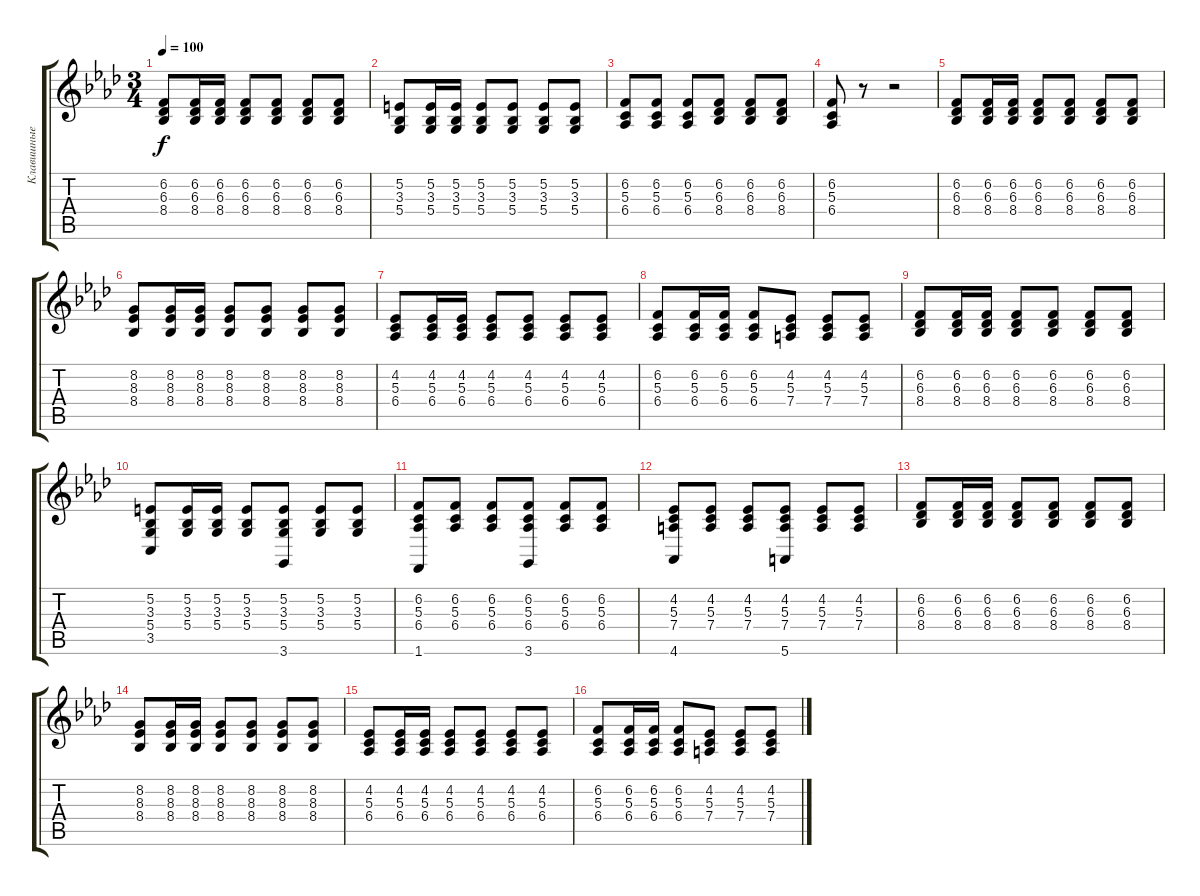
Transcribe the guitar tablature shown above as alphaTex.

\track ("Клавишные 1" "Клавишные ") {instrument brightacousticpiano}
\staff {score tabs}
\tuning (E4 B3 G3 D3 A2 E2) {hide}
\ts (3 4)
\tempo 100
\clef g2
\ks fminor
(6.2 6.3 8.4).8{dy f} (6.2 6.3 8.4).16 (6.2 6.3 8.4).16 (6.2 6.3 8.4).8 (6.2 6.3 8.4).8 (6.2 6.3 8.4).8 (6.2 6.3 8.4).8 |
(5.2 3.3 5.4).8 (5.2 3.3 5.4).16 (5.2 3.3 5.4).16 (5.2 3.3 5.4).8 (5.2 3.3 5.4).8 (5.2 3.3 5.4).8 (5.2 3.3 5.4).8 |
(6.2 5.3 6.4).8 (6.2 5.3 6.4).8 (6.2 5.3 6.4).8 (6.2 6.3 8.4).8 (6.2 6.3 8.4).8 (6.2 6.3 8.4).8 |
(6.2 5.3 6.4).8 r.8 r.2 |
(6.2 6.3 8.4).8 (6.2 6.3 8.4).16 (6.2 6.3 8.4).16 (6.2 6.3 8.4).8 (6.2 6.3 8.4).8 (6.2 6.3 8.4).8 (6.2 6.3 8.4).8 |
(8.2 8.3 8.4).8 (8.2 8.3 8.4).16 (8.2 8.3 8.4).16 (8.2 8.3 8.4).8 (8.2 8.3 8.4).8 (8.2 8.3 8.4).8 (8.2 8.3 8.4).8 |
(4.2 5.3 6.4).8 (4.2 5.3 6.4).16 (4.2 5.3 6.4).16 (4.2 5.3 6.4).8 (4.2 5.3 6.4).8 (4.2 5.3 6.4).8 (4.2 5.3 6.4).8 |
(6.2 5.3 6.4).8 (6.2 5.3 6.4).16 (6.2 5.3 6.4).16 (6.2 5.3 6.4).8 (4.2 5.3 7.4).8 (4.2 5.3 7.4).8 (4.2 5.3 7.4).8 |
(6.2 6.3 8.4).8 (6.2 6.3 8.4).16 (6.2 6.3 8.4).16 (6.2 6.3 8.4).8 (6.2 6.3 8.4).8 (6.2 6.3 8.4).8 (6.2 6.3 8.4).8 |
(5.2 3.3 5.4 3.5).8 (5.2 3.3 5.4).16 (5.2 3.3 5.4).16 (5.2 3.3 5.4).8 (5.2 3.3 5.4 3.6).8 (5.2 3.3 5.4).8 (5.2 3.3 5.4).8 |
(6.2 5.3 6.4 1.6).8 (6.2 5.3 6.4).8 (6.2 5.3 6.4).8 (6.2 5.3 6.4 3.6).8 (6.2 5.3 6.4).8 (6.2 5.3 6.4).8 |
(4.2 5.3 7.4 4.6).8 (4.2 5.3 7.4).8 (4.2 5.3 7.4).8 (4.2 5.3 7.4 5.6).8 (4.2 5.3 7.4).8 (4.2 5.3 7.4).8 |
(6.2 6.3 8.4).8 (6.2 6.3 8.4).16 (6.2 6.3 8.4).16 (6.2 6.3 8.4).8 (6.2 6.3 8.4).8 (6.2 6.3 8.4).8 (6.2 6.3 8.4).8 |
(8.2 8.3 8.4).8 (8.2 8.3 8.4).16 (8.2 8.3 8.4).16 (8.2 8.3 8.4).8 (8.2 8.3 8.4).8 (8.2 8.3 8.4).8 (8.2 8.3 8.4).8 |
(4.2 5.3 6.4).8 (4.2 5.3 6.4).16 (4.2 5.3 6.4).16 (4.2 5.3 6.4).8 (4.2 5.3 6.4).8 (4.2 5.3 6.4).8 (4.2 5.3 6.4).8 |
(6.2 5.3 6.4).8 (6.2 5.3 6.4).16 (6.2 5.3 6.4).16 (6.2 5.3 6.4).8 (4.2 5.3 7.4).8 (4.2 5.3 7.4).8 (4.2 5.3 7.4).8
